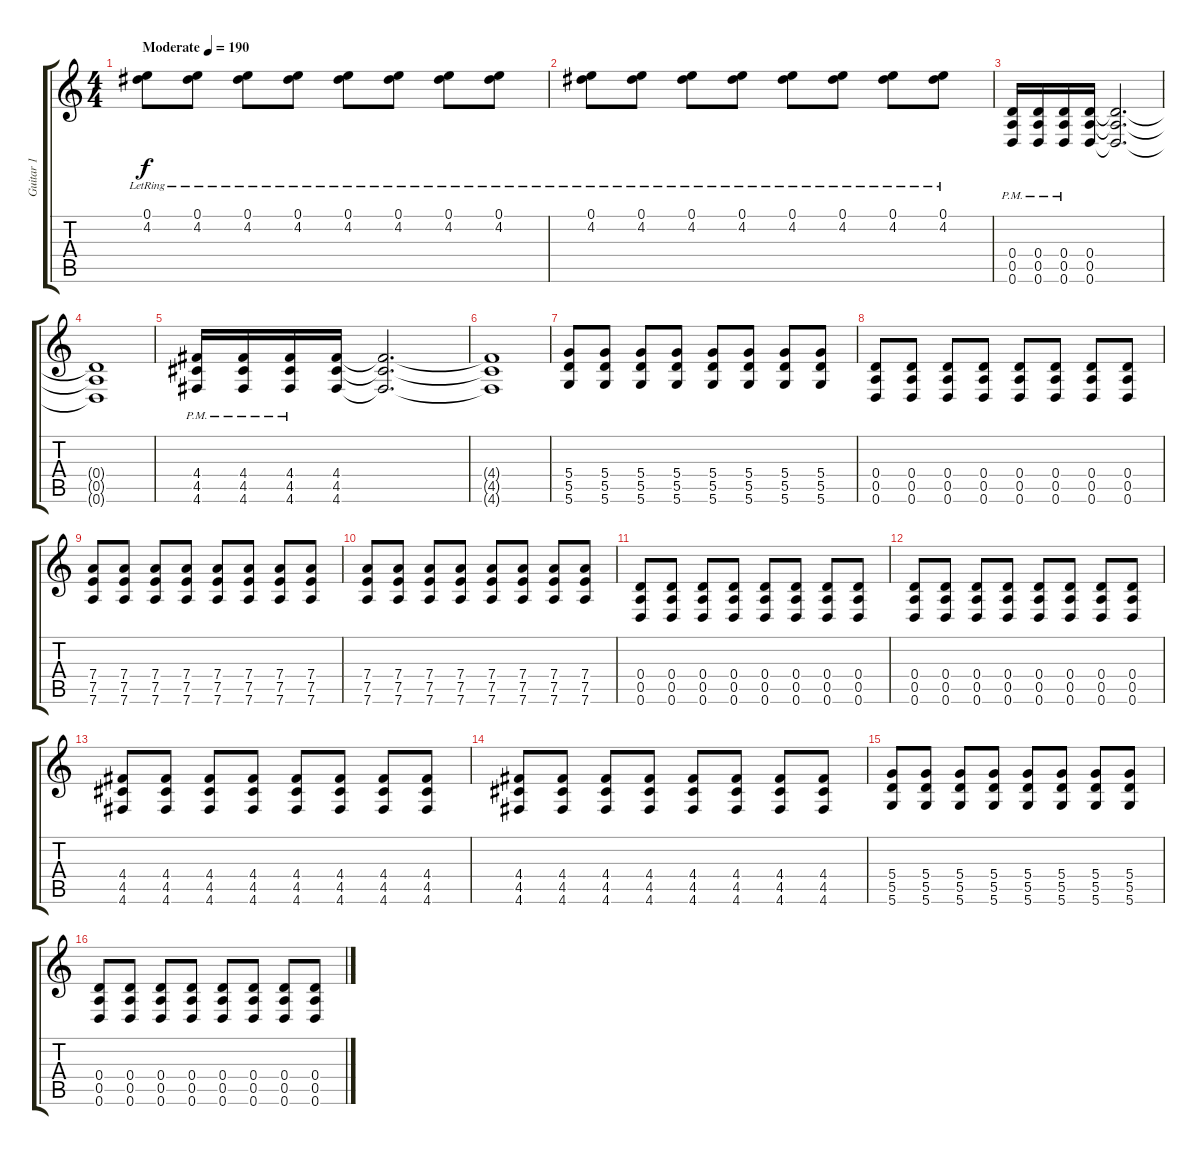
\track ("Guitar 1" "Guitar 1") {instrument distortionguitar}
\staff {score tabs}
\tuning (E4 B3 G3 D3 A2 D2) {hide}
\ts (4 4)
\tempo (190 "Moderate")
\clef g2
\ks c
(0.1{lr} 4.2{lr}).8{dy f volume 0 instrument distortionguitar} (0.1{lr} 4.2{lr}).8{volume 13} (0.1{lr} 4.2{lr}).8 (0.1{lr} 4.2{lr}).8 (0.1{lr} 4.2{lr}).8 (0.1{lr} 4.2{lr}).8 (0.1{lr} 4.2{lr}).8 (0.1{lr} 4.2{lr}).8 |
(0.1{lr} 4.2{lr}).8 (0.1{lr} 4.2{lr}).8 (0.1{lr} 4.2{lr}).8 (0.1{lr} 4.2{lr}).8 (0.1{lr} 4.2{lr}).8 (0.1{lr} 4.2{lr}).8 (0.1{lr} 4.2{lr}).8 (0.1{lr} 4.2{lr}).8 |
(0.4{pm} 0.5{pm} 0.6{pm}).16 (0.4{pm} 0.5{pm} 0.6{pm}).16 (0.4{pm} 0.5{pm} 0.6{pm}).16 (0.4 0.5 0.6).16 (0.4{t} 0.5{t} 0.6{t}).2{d} |
(0.4{t} 0.5{t} 0.6{t}).1 |
(4.4{pm} 4.5{pm} 4.6{pm}).16 (4.4{pm} 4.5{pm} 4.6{pm}).16 (4.4{pm} 4.5{pm} 4.6{pm}).16 (4.4 4.5 4.6).16 (4.4{t} 4.5{t} 4.6{t}).2{d} |
(4.4{t} 4.5{t} 4.6{t}).1 |
(5.4 5.5 5.6).8 (5.4 5.5 5.6).8 (5.4 5.5 5.6).8 (5.4 5.5 5.6).8 (5.4 5.5 5.6).8 (5.4 5.5 5.6).8 (5.4 5.5 5.6).8 (5.4 5.5 5.6).8 |
(0.4 0.5 0.6).8 (0.4 0.5 0.6).8 (0.4 0.5 0.6).8 (0.4 0.5 0.6).8 (0.4 0.5 0.6).8 (0.4 0.5 0.6).8 (0.4 0.5 0.6).8 (0.4 0.5 0.6).8 |
(7.4 7.5 7.6).8 (7.4 7.5 7.6).8 (7.4 7.5 7.6).8 (7.4 7.5 7.6).8 (7.4 7.5 7.6).8 (7.4 7.5 7.6).8 (7.4 7.5 7.6).8 (7.4 7.5 7.6).8 |
(7.4 7.5 7.6).8 (7.4 7.5 7.6).8 (7.4 7.5 7.6).8 (7.4 7.5 7.6).8 (7.4 7.5 7.6).8 (7.4 7.5 7.6).8 (7.4 7.5 7.6).8 (7.4 7.5 7.6).8 |
(0.4 0.5 0.6).8 (0.4 0.5 0.6).8 (0.4 0.5 0.6).8 (0.4 0.5 0.6).8 (0.4 0.5 0.6).8 (0.4 0.5 0.6).8 (0.4 0.5 0.6).8 (0.4 0.5 0.6).8 |
(0.4 0.5 0.6).8 (0.4 0.5 0.6).8 (0.4 0.5 0.6).8 (0.4 0.5 0.6).8 (0.4 0.5 0.6).8 (0.4 0.5 0.6).8 (0.4 0.5 0.6).8 (0.4 0.5 0.6).8 |
(4.4 4.5 4.6).8 (4.4 4.5 4.6).8 (4.4 4.5 4.6).8 (4.4 4.5 4.6).8 (4.4 4.5 4.6).8 (4.4 4.5 4.6).8 (4.4 4.5 4.6).8 (4.4 4.5 4.6).8 |
(4.4 4.5 4.6).8 (4.4 4.5 4.6).8 (4.4 4.5 4.6).8 (4.4 4.5 4.6).8 (4.4 4.5 4.6).8 (4.4 4.5 4.6).8 (4.4 4.5 4.6).8 (4.4 4.5 4.6).8 |
(5.4 5.5 5.6).8 (5.4 5.5 5.6).8 (5.4 5.5 5.6).8 (5.4 5.5 5.6).8 (5.4 5.5 5.6).8 (5.4 5.5 5.6).8 (5.4 5.5 5.6).8 (5.4 5.5 5.6).8 |
(0.4 0.5 0.6).8 (0.4 0.5 0.6).8 (0.4 0.5 0.6).8 (0.4 0.5 0.6).8 (0.4 0.5 0.6).8 (0.4 0.5 0.6).8 (0.4 0.5 0.6).8 (0.4 0.5 0.6).8
